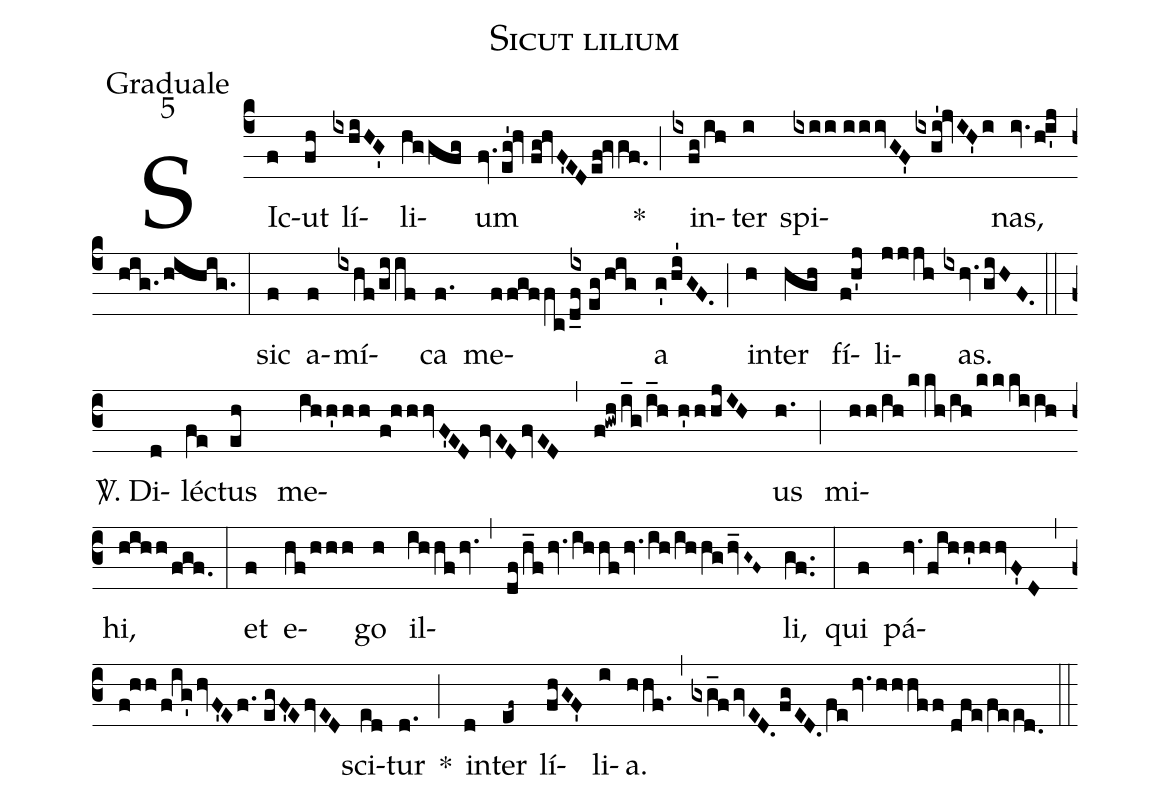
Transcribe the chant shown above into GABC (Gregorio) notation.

name: Sicut lilium;
office-part: Graduale;
mode: 5;
%%
(c4) SIc(f)ut(fh) lí(ixhiHG')li(hggfg)um(fv.eg'!hv//fg!hvF'EDef!gvgf.0) *(;) in(ixfg/ih)ter(i) spi(ixii//iiivGF'ixgi'!jvIH'i)nas,(iv.hi'j/hig./hihig.) (:)
sic(f) a(f)mí(ixhf/giif)ca(f.) me(ffgffc/d_f{/[-2]ix}//eg/hig)a(g'/hi'GF.) (;) in(h)ter(hgh) fí(f!h'j)li(jjjh)as.(ixhv.giHF.) (z0::c3)
<sp>V/</sp>. Di(d)léc(fe)tus(eh) me(ihh'hh//f!hhhvF'ED//fvEDfvED)(,)(f!gwh/i_g/i_h//h'hhjIH)us(h.) (;) mi(hh/ih/kkh/ih/kkkiih)hi,(hihh/fgf.) (:)
et(f) e(hf/hhh)go(h) il(ihhfhv.)(,)(df/h_fhv.ihhfhv.ih/ihhghv_G~F~)li,(gf..) (:)
qui(f) pá(hv.fihh'hhvF'D)(,)(f!hh/f!ig'hvF'Ef.//egF'EfvED)sci(ed)tur(d.) *(;) in(d)ter(ef~) lí(fhGF')li(i)a.(hhf.) (,) (gxg_fgvED.fgED.fe/!hv.hhhff//dfe/feed.0) (::)
